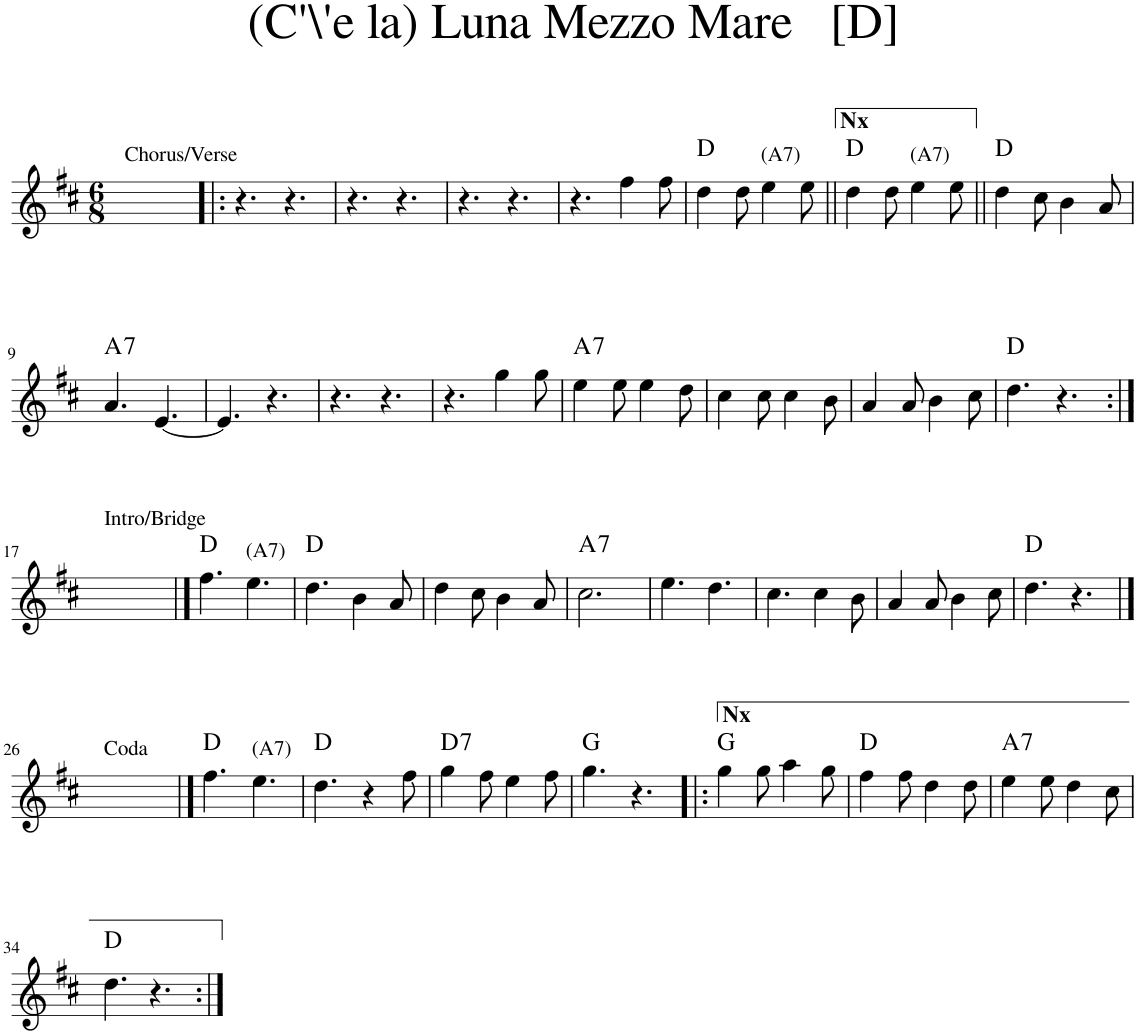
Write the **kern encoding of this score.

**kern	**harte
*part1	*part1
*staff1	*
*I"Piano	*
*I'Pno	*
*clefG2	*
*k[f#c#]	*
*D:	*
*M6/8	*
=1	=1
!LO:TX:a:t=Chorus/Verse	!
2.ryy	.
=2!|:	=2!|:
4.r	.
4.r	.
=3	=3
4.r	.
4.r	.
=4	=4
4.r	.
4.r	.
=5	=5
4.r	.
4ff#\	.
8ff#\	.
=6	=6
4dd\	D:maj
8dd\	.
!LO:TX:a:t=(A7)	!
4ee\	.
8ee\	.
=7||	=7||
4dd\	D:maj
8dd\	.
!LO:TX:a:t=(A7)	!
4ee\	.
8ee\	.
=8||	=8||
4dd\	D:maj
8cc#\	.
4b\	.
8a/	.
!!LO:LB:g=z
=9	=9
!	!LO:H:kt=7
4.a/	A:7
[4.e/	.
=10	=10
4.e/]	.
4.r	.
=11	=11
4.r	.
4.r	.
=12	=12
4.r	.
4gg\	.
8gg\	.
=13	=13
!	!LO:H:kt=7
4ee\	A:7
8ee\	.
4ee\	.
8dd\	.
=14	=14
4cc#\	.
8cc#\	.
4cc#\	.
8b\	.
=15	=15
4a/	.
8a/	.
4b\	.
8cc#\	.
=16	=16
4.dd\	D:maj
4.r	.
!!LO:LB:g=z
=17:|!	=17:|!
!LO:TX:a:t=Intro/Bridge	!
2.ryy	.
==18	==18
4.ff#\	D:maj
!LO:TX:a:t=(A7)	!
4.ee\	.
=19	=19
4.dd\	D:maj
4b\	.
8a/	.
=20	=20
4dd\	.
8cc#\	.
4b\	.
8a/	.
=21	=21
!	!LO:H:kt=7
2.cc#\	A:7
=22	=22
4.ee\	.
4.dd\	.
=23	=23
4.cc#\	.
4cc#\	.
8b\	.
=24	=24
4a/	.
8a/	.
4b\	.
8cc#\	.
=25	=25
4.dd\	D:maj
4.r	.
!!LO:LB:g=z
==26	==26
2.ryy	.
==27	==27
4.ff#\	D:maj
!LO:TX:a:t=(A7)	!
4.ee\	.
=28	=28
4.dd\	D:maj
4r	.
8ff#\	.
=29	=29
!	!LO:H:kt=7
4gg\	D:7
8ff#\	.
4ee\	.
8ff#\	.
=30	=30
4.gg\	G:maj
4.r	.
=31!|:	=31!|:
4gg\	G:maj
8gg\	.
4aa\	.
8gg\	.
=32	=32
4ff#\	D:maj
8ff#\	.
4dd\	.
8dd\	.
=33	=33
!	!LO:H:kt=7
4ee\	A:7
8ee\	.
4dd\	.
8cc#\	.
!!LO:LB:g=z
=34	=34
4.dd\	D:maj
4.r	.
=:|!	=:|!
*-	*-
